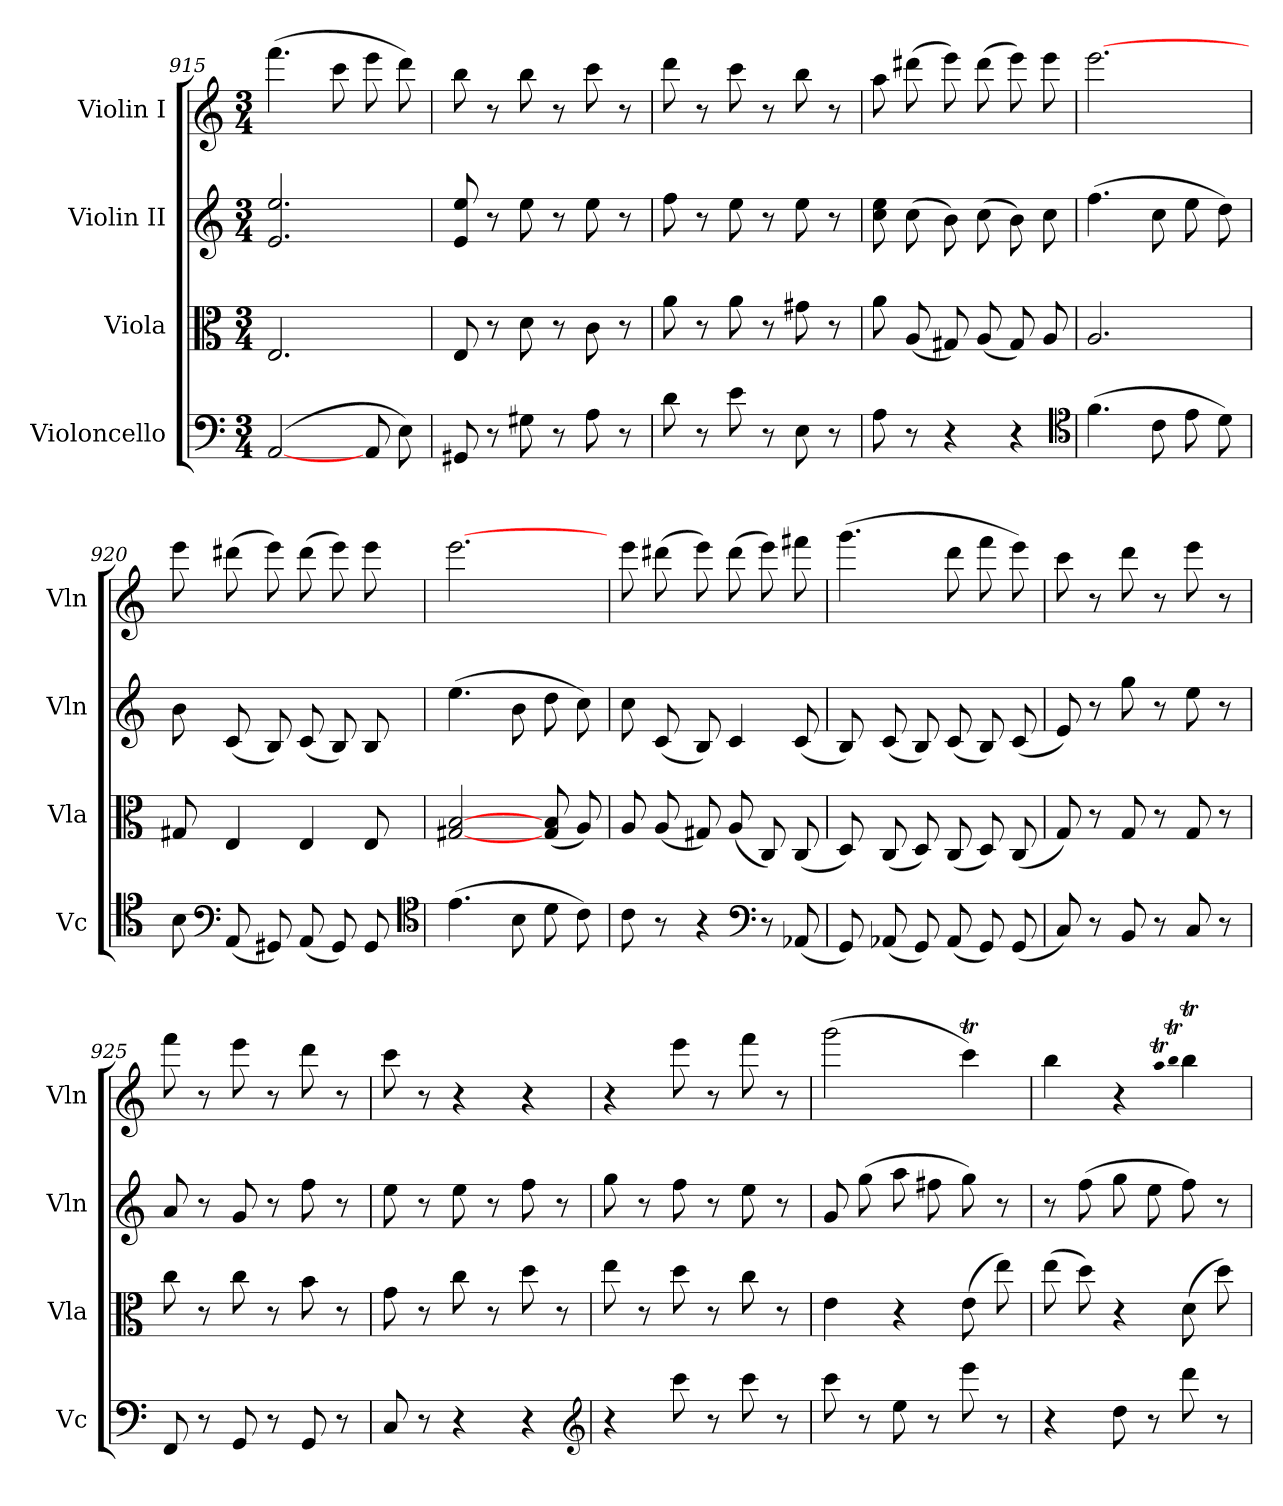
**kern	**kern	**kern	**kern
*part4	*part3	*part2	*part1
*staff4	*staff3	*staff2	*staff1
*I"Violoncello	*I"Viola	*I"Violin II	*I"Violin I
*I'Vc	*I'Vla	*I'Vln	*I'Vln
*clefF4	*clefC3	*clefG2	*clefG2
*k[]	*k[]	*k[]	*k[]
*C:	*C:	*C:	*C:
*M3/4	*M3/4	*M3/4	*M3/4
=915	=915	=915	=915
([2AA	2.E	2.e 2.ee	(4.fff
.	.	.	8ccc
8AA	.	.	8eee
8E)	.	.	8ddd)
=916	=916	=916	=916
8GG#X	8E	8e 8ee	8bb
8r	8r	8r	8r
8G#X	8d	8ee	8bb
8r	8r	8r	8r
8A	8c	8ee	8ccc
8r	8r	8r	8r
=917	=917	=917	=917
8d	8a	8ff	8ddd
8r	8r	8r	8r
8e	8a	8ee	8ccc
8r	8r	8r	8r
8E	8g#X	8ee	8bb
8r	8r	8r	8r
=918	=918	=918	=918
8A	8a	8cc 8ee	8aa
8r	(8A	(8cc	(8ddd#X
4r	8G#X)	8b)	8eee)
.	(8A	(8cc	(8ddd#
4r	8G#)	8b)	8eee)
.	8A	8cc	8eee
*clefC4	*	*	*
=919	=919	=919	=919
(4.f	2.A	(4.ff	[2.eee
8c	.	8cc	.
8e	.	8ee	.
8d)	.	8dd)	.
=920	=920	=920	=920
8B	8G#X	8b	8eee
*clefF4	*	*	*
(8AA	4E	(8c	(8ddd#X
8GG#X)	.	8B)	8eee)
(8AA	4E	(8c	(8ddd#
8GG#)	.	8B)	8eee)
8GG#	8E	8B	8eee
*clefC4	*	*	*
=921	=921	=921	=921
(4.e	[2G#X [2B	(4.ee	[2.eee
8B	.	8b	.
8d	(8G# 8B	8dd	.
8c)	8A)	8cc)	.
=922	=922	=922	=922
8c	8A	8cc	8eee
8r	(8A	(8c	(8ddd#X
4r	8G#X)	8B)	8eee)
.	(8A	4c	(8ddd#
*clefF4	*	*	*
8r	8C)	.	8eee)
(8AA-X	(8C	(8c	8fff#X
=923	=923	=923	=923
8GG)	8D)	8B)	(4.ggg
(8AA-X	(8C	(8c	.
8GG)	8D)	8B)	.
(8AA-	(8C	(8c	8ddd
8GG)	8D)	8B)	8fff
(8GG	(8C	(8c	8eee)
=924	=924	=924	=924
8C)	8G)	8e)	8ccc
8r	8r	8r	8r
8BB	8G	8gg	8ddd
8r	8r	8r	8r
8C	8G	8ee	8eee
8r	8r	8r	8r
=925	=925	=925	=925
8FF	8cc	8a	8fff
8r	8r	8r	8r
8GG	8cc	8g	8eee
8r	8r	8r	8r
8GG	8b	8ff	8ddd
8r	8r	8r	8r
=926	=926	=926	=926
8C	8g	8ee	8ccc
8r	8r	8r	8r
4r	8cc	8ee	4r
.	8r	8r	.
4r	8dd	8ff	4r
.	8r	8r	.
*clefG2	*	*	*
=927	=927	=927	=927
4r	8ee	8gg	4r
.	8r	8r	.
8ccc	8dd	8ff	8eee
8r	8r	8r	8r
8ccc	8cc	8ee	8fff
8r	8r	8r	8r
=928	=928	=928	=928
8ccc	4e	8g	(2ggg
8r	.	(8gg	.
8ee	4r	8aa	.
8r	.	8ff#X	.
8eee	(8e	8gg)	4cccT)
8r	8ee)	8r	.
=929	=929	=929	=929
4r	(8ee	8r	4bb
.	8dd)	(8ff	.
8dd	4r	8gg	4r
8r	.	8ee	.
.	.	.	qqaaT
.	.	.	qqbbt
8ddd	(8d	8ff)	4bbt
8r	8dd)	8r	.
=	=	=	=
*-	*-	*-	*-
